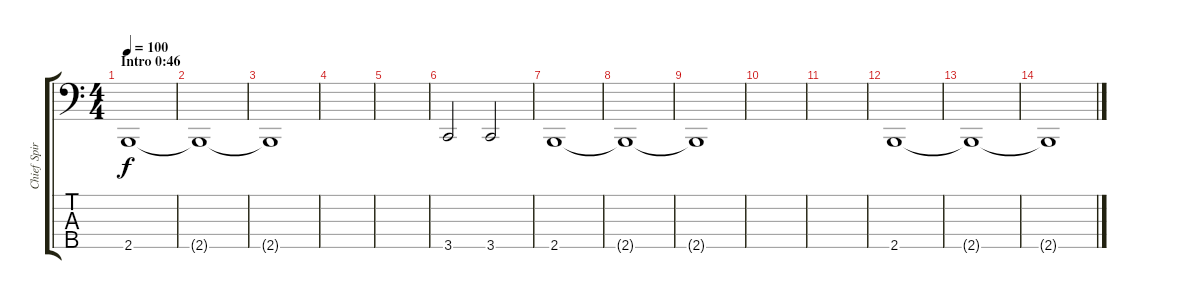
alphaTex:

\track ("Chief Spires" "Chief Spir") {instrument electricbasspick}
\staff {score tabs}
\tuning (G2 D2 A1 E1 A0) {hide}
\ts (4 4)
\section ("" "Intro 0:46")
\tempo 100
\clef f4
\ks c
2.5.1{dy f instrument electricbasspick} |
2.5{t}.1 |
2.5{t}.1 |
|
|
3.5.2 3.5.2 |
2.5.1 |
2.5{t}.1 |
2.5{t}.1 |
|
|
2.5.1 |
2.5{t}.1 |
2.5{t}.1
